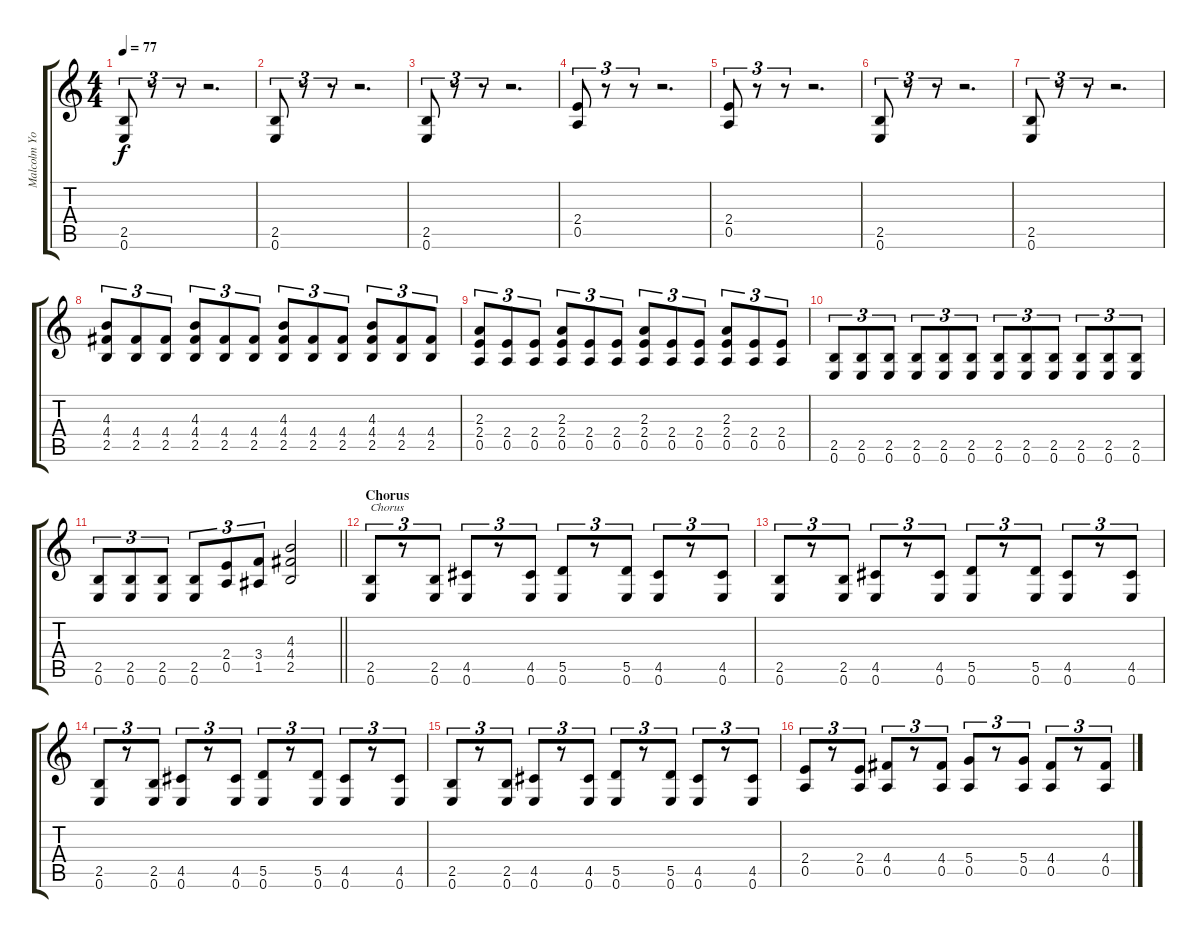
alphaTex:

\track ("Malcolm Young" "Malcolm Yo") {instrument overdrivenguitar}
\staff {score tabs}
\tuning (E4 B3 G3 D3 A2 E2) {hide}
\ts (4 4)
\tempo 77
\clef g2
\ks c
(2.5 0.6).8{tu (3 2) dy f} r.8{tu (3 2)} r.8{tu (3 2)} r.2{d} |
(2.5 0.6).8{tu (3 2)} r.8{tu (3 2)} r.8{tu (3 2)} r.2{d} |
(2.5 0.6).8{tu (3 2)} r.8{tu (3 2)} r.8{tu (3 2)} r.2{d} |
(2.4 0.5).8{tu (3 2)} r.8{tu (3 2)} r.8{tu (3 2)} r.2{d} |
(2.4 0.5).8{tu (3 2)} r.8{tu (3 2)} r.8{tu (3 2)} r.2{d} |
(2.5 0.6).8{tu (3 2)} r.8{tu (3 2)} r.8{tu (3 2)} r.2{d} |
(2.5 0.6).8{tu (3 2)} r.8{tu (3 2)} r.8{tu (3 2)} r.2{d} |
(4.3 4.4 2.5).8{tu (3 2) volume 11 instrument electricguitarclean} (4.4 2.5).8{tu (3 2)} (4.4 2.5).8{tu (3 2)} (4.3 4.4 2.5).8{tu (3 2)} (4.4 2.5).8{tu (3 2)} (4.4 2.5).8{tu (3 2)} (4.3 4.4 2.5).8{tu (3 2)} (4.4 2.5).8{tu (3 2)} (4.4 2.5).8{tu (3 2)} (4.3 4.4 2.5).8{tu (3 2)} (4.4 2.5).8{tu (3 2)} (4.4 2.5).8{tu (3 2)} |
(2.3 2.4 0.5).8{tu (3 2)} (2.4 0.5).8{tu (3 2)} (2.4 0.5).8{tu (3 2)} (2.3 2.4 0.5).8{tu (3 2)} (2.4 0.5).8{tu (3 2)} (2.4 0.5).8{tu (3 2)} (2.3 2.4 0.5).8{tu (3 2)} (2.4 0.5).8{tu (3 2)} (2.4 0.5).8{tu (3 2)} (2.3 2.4 0.5).8{tu (3 2)} (2.4 0.5).8{tu (3 2)} (2.4 0.5).8{tu (3 2)} |
(2.5 0.6).8{tu (3 2) volume 13 instrument overdrivenguitar} (2.5 0.6).8{tu (3 2)} (2.5 0.6).8{tu (3 2)} (2.5 0.6).8{tu (3 2)} (2.5 0.6).8{tu (3 2)} (2.5 0.6).8{tu (3 2)} (2.5 0.6).8{tu (3 2)} (2.5 0.6).8{tu (3 2)} (2.5 0.6).8{tu (3 2)} (2.5 0.6).8{tu (3 2)} (2.5 0.6).8{tu (3 2)} (2.5 0.6).8{tu (3 2)} |
\barLineRight lightlight
(2.5 0.6).8{tu (3 2)} (2.5 0.6).8{tu (3 2)} (2.5 0.6).8{tu (3 2)} (2.5 0.6).8{tu (3 2)} (2.4 0.5).8{tu (3 2)} (3.4 1.5).8{tu (3 2)} (4.3 4.4 2.5).2 |
\section ("" "Chorus")
(2.5 0.6).8{tu (3 2) txt "Chorus" volume 13 instrument overdrivenguitar} r.8{tu (3 2)} (2.5 0.6).8{tu (3 2)} (4.5 0.6).8{tu (3 2)} r.8{tu (3 2)} (4.5 0.6).8{tu (3 2)} (5.5 0.6).8{tu (3 2)} r.8{tu (3 2)} (5.5 0.6).8{tu (3 2)} (4.5 0.6).8{tu (3 2)} r.8{tu (3 2)} (4.5 0.6).8{tu (3 2)} |
(2.5 0.6).8{tu (3 2)} r.8{tu (3 2)} (2.5 0.6).8{tu (3 2)} (4.5 0.6).8{tu (3 2)} r.8{tu (3 2)} (4.5 0.6).8{tu (3 2)} (5.5 0.6).8{tu (3 2)} r.8{tu (3 2)} (5.5 0.6).8{tu (3 2)} (4.5 0.6).8{tu (3 2)} r.8{tu (3 2)} (4.5 0.6).8{tu (3 2)} |
(2.5 0.6).8{tu (3 2)} r.8{tu (3 2)} (2.5 0.6).8{tu (3 2)} (4.5 0.6).8{tu (3 2)} r.8{tu (3 2)} (4.5 0.6).8{tu (3 2)} (5.5 0.6).8{tu (3 2)} r.8{tu (3 2)} (5.5 0.6).8{tu (3 2)} (4.5 0.6).8{tu (3 2)} r.8{tu (3 2)} (4.5 0.6).8{tu (3 2)} |
(2.5 0.6).8{tu (3 2)} r.8{tu (3 2)} (2.5 0.6).8{tu (3 2)} (4.5 0.6).8{tu (3 2)} r.8{tu (3 2)} (4.5 0.6).8{tu (3 2)} (5.5 0.6).8{tu (3 2)} r.8{tu (3 2)} (5.5 0.6).8{tu (3 2)} (4.5 0.6).8{tu (3 2)} r.8{tu (3 2)} (4.5 0.6).8{tu (3 2)} |
(2.4 0.5).8{tu (3 2)} r.8{tu (3 2)} (2.4 0.5).8{tu (3 2)} (4.4 0.5).8{tu (3 2)} r.8{tu (3 2)} (4.4 0.5).8{tu (3 2)} (5.4 0.5).8{tu (3 2)} r.8{tu (3 2)} (5.4 0.5).8{tu (3 2)} (4.4 0.5).8{tu (3 2)} r.8{tu (3 2)} (4.4 0.5).8{tu (3 2)}
